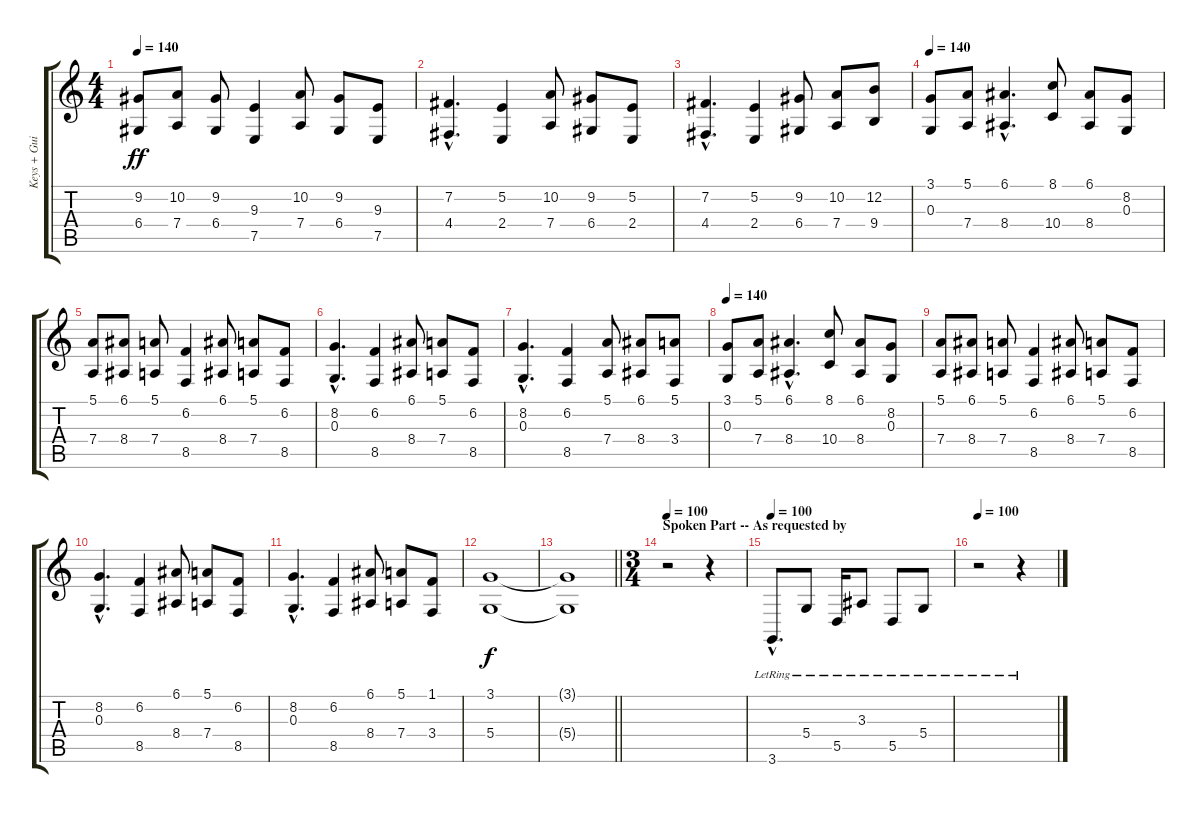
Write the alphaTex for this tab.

\track ("Keys + Guitar 1" "Keys + Gui") {instrument lead1square}
\staff {score tabs}
\tuning (E4 B3 G3 D3 A2 E2) {hide}
\ts (4 4)
\tempo 140
\clef g2
\ks c
(9.2 6.4).8{dy ff} (10.2 7.4).8 (9.2 6.4).8 (9.3 7.5).4 (10.2 7.4).8 (9.2 6.4).8 (9.3 7.5).8 |
(7.2{hac} 4.4{hac}).4{d} (5.2 2.4).4 (10.2 7.4).8 (9.2 6.4).8 (5.2 2.4).8 |
(7.2{hac} 4.4{hac}).4{d} (5.2 2.4).4 (9.2 6.4).8 (10.2 7.4).8 (12.2 9.4).8 |
\tempo 140
(3.1 0.3).8{instrument stringensemble1} (5.1 7.4).8 (6.1{hac} 8.4{hac}).4{d} (8.1 10.4).8 (6.1 8.4).8 (8.2 0.3).8 |
(5.1 7.4).8 (6.1 8.4).8 (5.1 7.4).8 (6.2 8.5).4 (6.1 8.4).8 (5.1 7.4).8 (6.2 8.5).8 |
(8.2{hac} 0.3{hac}).4{d} (6.2 8.5).4 (6.1 8.4).8 (5.1 7.4).8 (6.2 8.5).8 |
(8.2{hac} 0.3{hac}).4{d} (6.2 8.5).4 (5.1 7.4).8 (6.1 8.4).8 (5.1 3.4).8 |
\tempo 140
(3.1 0.3).8{instrument stringensemble1} (5.1 7.4).8 (6.1{hac} 8.4{hac}).4{d} (8.1 10.4).8 (6.1 8.4).8 (8.2 0.3).8 |
(5.1 7.4).8 (6.1 8.4).8 (5.1 7.4).8 (6.2 8.5).4 (6.1 8.4).8 (5.1 7.4).8 (6.2 8.5).8 |
(8.2{hac} 0.3{hac}).4{d} (6.2 8.5).4 (6.1 8.4).8 (5.1 7.4).8 (6.2 8.5).8 |
(8.2{hac} 0.3{hac}).4{d} (6.2 8.5).4 (6.1 8.4).8 (5.1 7.4).8 (1.1 3.4).8 |
(3.1 5.4).1{dy f volume 0} |
\barLineRight lightlight
(3.1{t} 5.4{t}).1 |
\ts (3 4)
\section ("" "Spoken Part -- As requested by")
\tempo 100
r.2 r.4 |
\tempo 100
3.6{hac lr}.8{d volume 13 balance 8 instrument acousticguitarsteel} 5.4{lr}.8 5.5{lr}.16 3.3{lr}.8 5.5{lr}.8 5.4{lr}.8 |
\tempo 100
r.2 r.4
